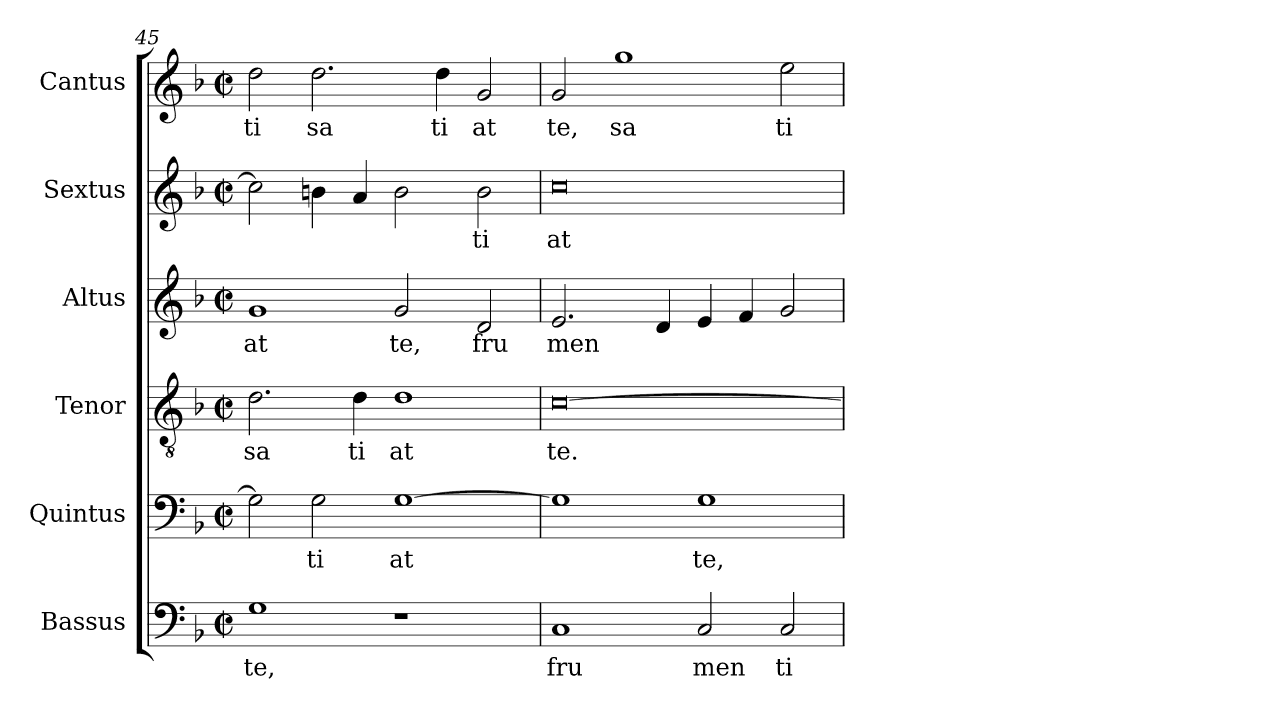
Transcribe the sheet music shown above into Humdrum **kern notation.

**kern	**text	**kern	**text	**kern	**text	**kern	**text	**kern	**text	**kern	**text
*part6	*part6	*part5	*part5	*part4	*part4	*part3	*part3	*part2	*part2	*part1	*part1
*staff6	*staff6	*staff5	*staff5	*staff4	*staff4	*staff3	*staff3	*staff2	*staff2	*staff1	*staff1
*I"Bassus	*	*I"Quintus	*	*I"Tenor	*	*I"Altus	*	*I"Sextus	*	*I"Cantus	*
*I'Bassus	*	*I'Quintus	*	*I'Tenor	*	*I'Altus	*	*I'Sextus	*	*I'Cantus	*
*clefF4	*	*clefF4	*	*clefGv2	*	*clefG2	*	*clefG2	*	*clefG2	*
*k[b-]	*	*k[b-]	*	*k[b-]	*	*k[b-]	*	*k[b-]	*	*k[b-]	*
*F:	*	*F:	*	*F:	*	*F:	*	*F:	*	*F:	*
*M2/2	*	*M2/2	*	*M2/2	*	*M2/2	*	*M2/2	*	*M2/2	*
*met(c|)	*	*met(c|)	*	*met(c|)	*	*met(c|)	*	*met(c|)	*	*met(c|)	*
=45	=45	=45	=45	=45	=45	=45	=45	=45	=45	=45	=45
!	!LO:LY:b:cj	!	!	!	!LO:LY:b:cj	!	!LO:LY:b:cj	!	!	!	!LO:LY:b:cj
1G	te,	2G\]	.	2.d\	sa	1g	at	2cc\]	.	2dd\	ti
!	!	!	!LO:LY:b:cj	!	!	!	!	!	!	!	!LO:LY:b:cj
.	.	2G\	ti	.	.	.	.	4bn\	.	2.dd\	sa
!	!	!	!	!	!LO:LY:b:cj	!	!	!	!	!	!
.	.	.	.	4d\	ti	.	.	4a/	.	.	.
!	!	!	!LO:LY:b:cj	!	!LO:LY:b:cj	!	!LO:LY:b:cj	!	!	!	!
1r	.	[>1G	at	1d	at	2g/	te,	2b\	.	.	.
!	!	!	!	!	!	!	!	!	!	!	!LO:LY:b:cj
.	.	.	.	.	.	.	.	.	.	4dd\	ti
!	!	!	!	!	!	!	!LO:LY:b:cj	!	!LO:LY:b:cj	!	!LO:LY:b:cj
.	.	.	.	.	.	2d/	fru	2b\	ti	2g/	at
=46	=46	=46	=46	=46	=46	=46	=46	=46	=46	=46	=46
!	!LO:LY:b:cj	!	!	!	!LO:LY:b:cj	!	!LO:LY:b	!	!LO:LY:b:cj	!	!LO:LY:b:cj
1C	fru	1G]	.	[>0c	te.	2.e/	men	0cc	at	2g/	te,
!	!	!	!	!	!	!	!	!	!	!	!LO:LY:b:cj
.	.	.	.	.	.	.	.	.	.	1gg	sa
.	.	.	.	.	.	4d/	.	.	.	.	.
!	!LO:LY:b:cj	!	!LO:LY:b:cj	!	!	!	!	!	!	!	!
2C/	men	1G	te,	.	.	4e/	.	.	.	.	.
.	.	.	.	.	.	4f/	.	.	.	.	.
!	!LO:LY:b:cj	!	!	!	!	!	!	!	!	!	!LO:LY:b:cj
2C/	ti	.	.	.	.	2g/	.	.	.	2ee\	ti
=	=	=	=	=	=	=	=	=	=	=	=
*-	*-	*-	*-	*-	*-	*-	*-	*-	*-	*-	*-
